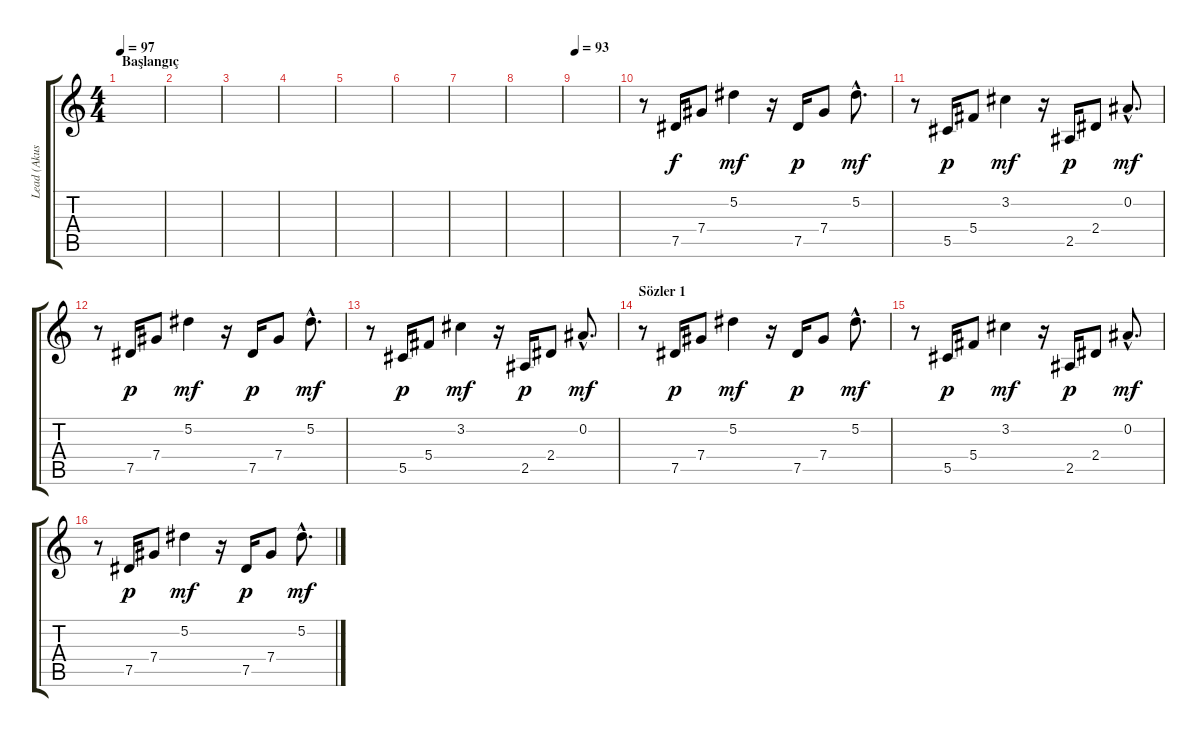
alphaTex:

\track ("Lead (Akustik)" "Lead (Akus") {instrument acousticguitarsteel}
\staff {score tabs}
\tuning (Eb4 Bb3 Gb3 Db3 Ab2 Eb2) {hide}
\ts (4 4)
\section ("" "Başlangıç")
\tempo 97
\clef g2
\ks c
|
|
|
|
|
|
|
|
\tempo 93
|
r.8 7.5.16 7.4.8 5.2.4{dy mf} r.16 7.5.16{dy p} 7.4.8 5.2{hac}.8{d dy mf} |
r.8 5.5.16{dy p} 5.4.8 3.2.4{dy mf} r.16 2.5.16{dy p} 2.4.8 0.2{hac}.8{d dy mf} |
r.8 7.5.16{dy p} 7.4.8 5.2.4{dy mf} r.16 7.5.16{dy p} 7.4.8 5.2{hac}.8{d dy mf} |
r.8 5.5.16{dy p} 5.4.8 3.2.4{dy mf} r.16 2.5.16{dy p} 2.4.8 0.2{hac}.8{d dy mf} |
\section ("" "Sözler 1")
r.8 7.5.16{dy p} 7.4.8 5.2.4{dy mf} r.16 7.5.16{dy p} 7.4.8 5.2{hac}.8{d dy mf} |
r.8 5.5.16{dy p} 5.4.8 3.2.4{dy mf} r.16 2.5.16{dy p} 2.4.8 0.2{hac}.8{d dy mf} |
r.8 7.5.16{dy p} 7.4.8 5.2.4{dy mf} r.16 7.5.16{dy p} 7.4.8 5.2{hac}.8{d dy mf}
